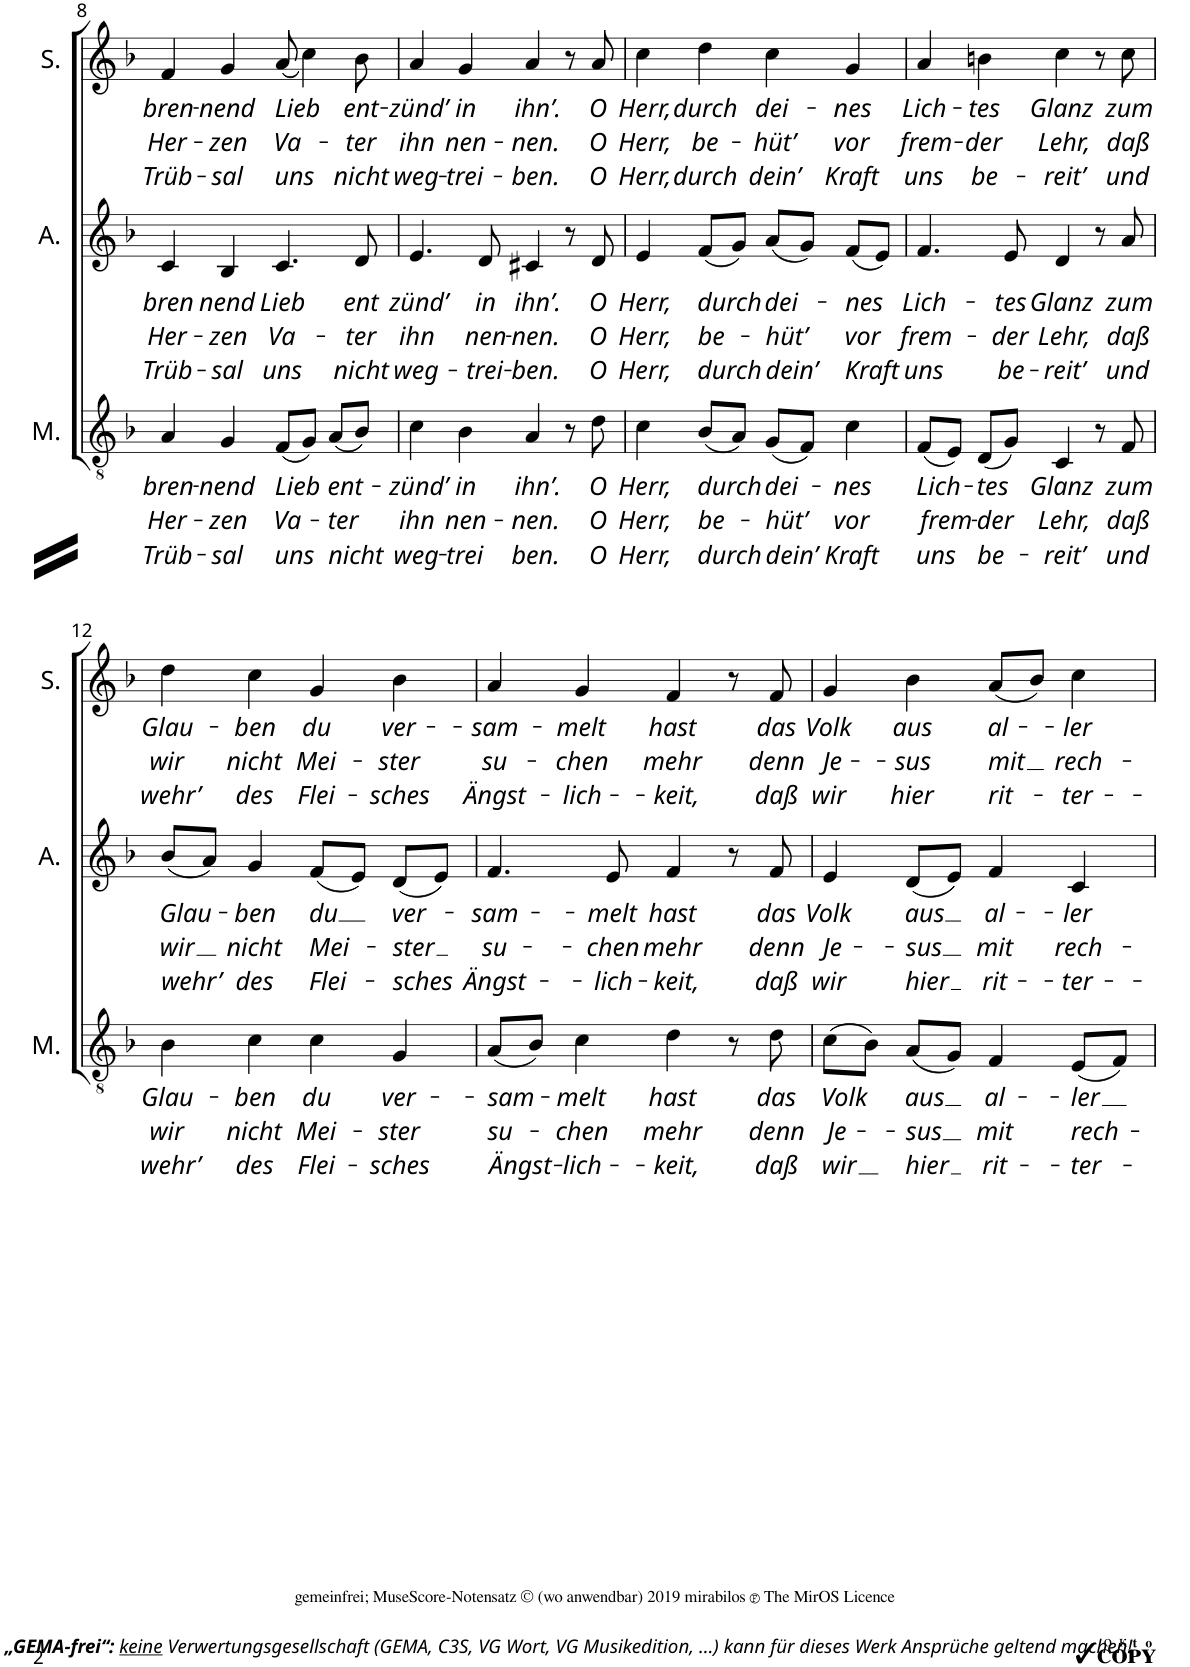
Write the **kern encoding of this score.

**kern	**text	**text	**text	**kern	**text	**text	**text	**kern	**text	**text	**text
*part3	*part3	*part3	*part3	*part2	*part2	*part2	*part2	*part1	*part1	*part1	*part1
*staff3	*staff3	*staff3	*staff3	*staff2	*staff2	*staff2	*staff2	*staff1	*staff1	*staff1	*staff1
*I"Männer	*	*	*	*I"Alt	*	*	*	*I"Sopran	*	*	*
*I'M.	*	*	*	*I'A.	*	*	*	*I'S.	*	*	*
!!LO:PB:g=z
*clefGv2	*	*	*	*clefG2	*	*	*	*clefG2	*	*	*
*k[b-]	*	*	*	*k[b-]	*	*	*	*k[b-]	*	*	*
*M4/4	*	*	*	*M4/4	*	*	*	*M4/4	*	*	*
*met(c)	*	*	*	*met(c)	*	*	*	*met(c)	*	*	*
=8	=8	=8	=8	=8	=8	=8	=8	=8	=8	=8	=8
!	!LO:LY:b	!LO:LY:b	!LO:LY:b	!	!LO:LY:b	!LO:LY:b	!LO:LY:b	!	!LO:LY:b	!LO:LY:b	!LO:LY:b
4A/	bren-	Her-	Trüb-	4c/	bren	Her-	Trüb-	4f/	bren-	Her-	Trüb-
!	!LO:LY:b	!LO:LY:b	!LO:LY:b	!	!LO:LY:b	!LO:LY:b	!LO:LY:b	!	!LO:LY:b	!LO:LY:b	!LO:LY:b
4G/	-nend	-zen	-sal	4B-/	nend	-zen	-sal	4g/	-nend	-zen	-sal
!	!LO:LY:b	!LO:LY:b	!LO:LY:b	!	!LO:LY:b	!LO:LY:b	!LO:LY:b	!	!LO:LY:b	!LO:LY:b	!LO:LY:b
(8F/L	Lieb	Va-	uns	4.c/	Lieb	Va-	uns	(<8a/	Lieb	Va-	uns
8G/J)	.	.	.	.	.	.	.	4cc\)	.	.	.
!	!LO:LY:b	!LO:LY:b	!LO:LY:b	!	!	!	!	!	!	!	!
(8A/L	ent-	-ter	nicht	.	.	.	.	.	.	.	.
!	!	!	!	!	!LO:LY:b	!LO:LY:b	!LO:LY:b	!	!LO:LY:b	!LO:LY:b	!LO:LY:b
8B-/J)	.	.	.	8d/	ent	-ter	nicht	8b-\	ent-	-ter	nicht
=9	=9	=9	=9	=9	=9	=9	=9	=9	=9	=9	=9
!	!LO:LY:b	!LO:LY:b	!LO:LY:b	!	!LO:LY:b	!LO:LY:b	!LO:LY:b	!	!LO:LY:b	!LO:LY:b	!LO:LY:b
4c\	-zünd’	ihn	weg-	4.e/	zünd’	ihn	weg-	4a/	-zünd’	ihn	weg-
!	!LO:LY:b	!LO:LY:b	!LO:LY:b	!	!	!	!	!	!LO:LY:b	!LO:LY:b	!LO:LY:b
4B-\	in	nen-	-trei	.	.	.	.	4g/	in	nen-	-trei-
!	!	!	!	!	!LO:LY:b	!LO:LY:b	!LO:LY:b	!	!	!	!
.	.	.	.	8d/	in	nen-	-trei-	.	.	.	.
!	!LO:LY:b	!LO:LY:b	!LO:LY:b	!	!LO:LY:b	!LO:LY:b	!LO:LY:b	!	!LO:LY:b	!LO:LY:b	!LO:LY:b
4A/	ihn’.	-nen.	ben.	4c#X/	ihn’.	-nen.	-ben.	4a/	ihn’.	-nen.	-ben.
8r	.	.	.	8r	.	.	.	8r	.	.	.
!	!LO:LY:b	!LO:LY:b	!LO:LY:b	!	!LO:LY:b	!LO:LY:b	!LO:LY:b	!	!LO:LY:b	!LO:LY:b	!LO:LY:b
8d\	O	O	O	8d/	O	O	O	8a/	O	O	O
=10	=10	=10	=10	=10	=10	=10	=10	=10	=10	=10	=10
!	!LO:LY:b	!LO:LY:b	!LO:LY:b	!	!LO:LY:b	!LO:LY:b	!LO:LY:b	!	!LO:LY:b	!LO:LY:b	!LO:LY:b
4c\	Herr,	Herr,	Herr,	4e/	Herr,	Herr,	Herr,	4cc\	Herr,	Herr,	Herr,
!	!LO:LY:b	!LO:LY:b	!LO:LY:b	!	!LO:LY:b	!LO:LY:b	!LO:LY:b	!	!LO:LY:b	!LO:LY:b	!LO:LY:b
(8B-/L	durch	be-	durch	(8f/L	durch	be-	durch	4dd\	durch	be-	durch
8A/J)	.	.	.	8g/J)	.	.	.	.	.	.	.
!	!LO:LY:b	!LO:LY:b	!LO:LY:b	!	!LO:LY:b	!LO:LY:b	!LO:LY:b	!	!LO:LY:b	!LO:LY:b	!LO:LY:b
(8G/L	dei-	-hüt’	dein’	(8a/L	-dei-	-hüt’	dein’	4cc\	dei-	-hüt’	dein’
8F/J)	.	.	.	8g/J)	.	.	.	.	.	.	.
!	!LO:LY:b	!LO:LY:b	!LO:LY:b	!	!LO:LY:b	!LO:LY:b	!LO:LY:b	!	!LO:LY:b	!LO:LY:b	!LO:LY:b
4c\	-nes	vor	Kraft	(8f/L	-nes	vor	Kraft	4g/	-nes	vor	Kraft
.	.	.	.	8e/J)	.	.	.	.	.	.	.
=11	=11	=11	=11	=11	=11	=11	=11	=11	=11	=11	=11
!	!LO:LY:b	!LO:LY:b	!LO:LY:b	!	!LO:LY:b	!LO:LY:b	!LO:LY:b	!	!LO:LY:b	!LO:LY:b	!LO:LY:b
(8F/L	Lich-	frem-	uns	4.f/	Lich-	frem-	uns	4a/	Lich-	frem-	uns
8E/J)	.	.	.	.	.	.	.	.	.	.	.
!	!LO:LY:b	!LO:LY:b	!LO:LY:b	!	!	!	!	!	!LO:LY:b	!LO:LY:b	!LO:LY:b
(8D/L	-tes	-der	be-	.	.	.	.	4bn\	-tes	-der	be-
!	!	!	!	!	!LO:LY:b	!LO:LY:b	!LO:LY:b	!	!	!	!
8G/J)	.	.	.	8e/	-tes	-der	be-	.	.	.	.
!	!LO:LY:b	!LO:LY:b	!LO:LY:b	!	!LO:LY:b	!LO:LY:b	!LO:LY:b	!	!LO:LY:b	!LO:LY:b	!LO:LY:b
4C/	Glanz	Lehr,	-reit’	4d/	Glanz	Lehr,	-reit’	4cc\	Glanz	Lehr,	-reit’
8r	.	.	.	8r	.	.	.	8r	.	.	.
!	!LO:LY:b	!LO:LY:b	!LO:LY:b	!	!LO:LY:b	!LO:LY:b	!LO:LY:b	!	!LO:LY:b	!LO:LY:b	!LO:LY:b
8F/	zum	daß	und	8a/	zum	daß	und	8cc\	zum	daß	und
!!LO:LB:g=z
=12	=12	=12	=12	=12	=12	=12	=12	=12	=12	=12	=12
!	!LO:LY:b	!LO:LY:b	!LO:LY:b	!	!LO:LY:b	!LO:LY:b	!LO:LY:b	!	!LO:LY:b	!LO:LY:b	!LO:LY:b
4B-\	Glau-	wir	wehr’	(8b-/L	Glau-	wir	wehr’	4dd\	Glau-	wir	wehr’
.	.	.	.	8a/J)	.	.	.	.	.	.	.
!	!LO:LY:b	!LO:LY:b	!LO:LY:b	!	!LO:LY:b	!LO:LY:b	!LO:LY:b	!	!LO:LY:b	!LO:LY:b	!LO:LY:b
4c\	-ben	nicht	des	4g/	-ben	nicht	des	4cc\	-ben	nicht	des
!	!LO:LY:b	!LO:LY:b	!LO:LY:b	!	!LO:LY:b	!LO:LY:b	!LO:LY:b	!	!LO:LY:b	!LO:LY:b	!LO:LY:b
4c\	du	Mei-	Flei-	(8f/L	du	Mei-	Flei-	4g/	du	Mei-	Flei-
.	.	.	.	8e/J)	.	.	.	.	.	.	.
!	!LO:LY:b	!LO:LY:b	!LO:LY:b	!	!LO:LY:b	!LO:LY:b	!LO:LY:b	!	!LO:LY:b	!LO:LY:b	!LO:LY:b
4G/	ver-	-ster	-sches	(8d/L	ver-	-ster	-sches	4b-\	ver-	-ster	-sches
.	.	.	.	8e/J)	.	.	.	.	.	.	.
=13	=13	=13	=13	=13	=13	=13	=13	=13	=13	=13	=13
!	!LO:LY:b	!LO:LY:b	!LO:LY:b	!	!LO:LY:b	!LO:LY:b	!LO:LY:b	!	!LO:LY:b	!LO:LY:b	!LO:LY:b
(8A/L	-sam-	su-	Ängst-	4.f/	-sam-	su-	Ängst-	4a/	-sam-	su-	Ängst-
8B-/J)	.	.	.	.	.	.	.	.	.	.	.
!	!LO:LY:b	!LO:LY:b	!LO:LY:b	!	!	!	!	!	!LO:LY:b	!LO:LY:b	!LO:LY:b
4c\	-melt	-chen	-lich-	.	.	.	.	4g/	-melt	-chen	-lich-
!	!	!	!	!	!LO:LY:b	!LO:LY:b	!LO:LY:b	!	!	!	!
.	.	.	.	8e/	-melt	-chen	-lich-	.	.	.	.
!	!LO:LY:b	!LO:LY:b	!LO:LY:b	!	!LO:LY:b	!LO:LY:b	!LO:LY:b	!	!LO:LY:b	!LO:LY:b	!LO:LY:b
4d\	hast	mehr	-keit,	4f/	hast	mehr	-keit,	4f/	hast	mehr	-keit,
8r	.	.	.	8r	.	.	.	8r	.	.	.
!	!LO:LY:b	!LO:LY:b	!LO:LY:b	!	!LO:LY:b	!LO:LY:b	!LO:LY:b	!	!LO:LY:b	!LO:LY:b	!LO:LY:b
8d\	das	denn	daß	8f/	das	denn	daß	8f/	das	denn	daß
=14	=14	=14	=14	=14	=14	=14	=14	=14	=14	=14	=14
!	!LO:LY:b	!LO:LY:b	!LO:LY:b	!	!LO:LY:b	!LO:LY:b	!LO:LY:b	!	!LO:LY:b	!LO:LY:b	!LO:LY:b
(8c\L	Volk	Je-	wir	4e/	Volk	Je-	wir	4g/	Volk	Je-	wir
8B-\J)	.	.	.	.	.	.	.	.	.	.	.
!	!LO:LY:b	!LO:LY:b	!LO:LY:b	!	!LO:LY:b	!LO:LY:b	!LO:LY:b	!	!LO:LY:b	!LO:LY:b	!LO:LY:b
(8A/L	aus	-sus	hier	(8d/L	aus	-sus	hier	4b-\	aus	-sus	hier
8G/J)	.	.	.	8e/J)	.	.	.	.	.	.	.
!	!LO:LY:b	!LO:LY:b	!LO:LY:b	!	!LO:LY:b	!LO:LY:b	!LO:LY:b	!	!LO:LY:b	!LO:LY:b	!LO:LY:b
4F/	al-	mit	rit-	4f/	al-	mit	rit-	(8a/L	al-	mit	rit-
.	.	.	.	.	.	.	.	8b-/J)	.	.	.
!	!LO:LY:b	!LO:LY:b	!LO:LY:b	!	!LO:LY:b	!LO:LY:b	!LO:LY:b	!	!LO:LY:b	!LO:LY:b	!LO:LY:b
(8E/L	-ler	rech-	-ter-	4c/	-ler	rech-	-ter-	4cc\	-ler	rech-	-ter-
8F/J)	.	.	.	.	.	.	.	.	.	.	.
=	=	=	=	=	=	=	=	=	=	=	=
*-	*-	*-	*-	*-	*-	*-	*-	*-	*-	*-	*-
